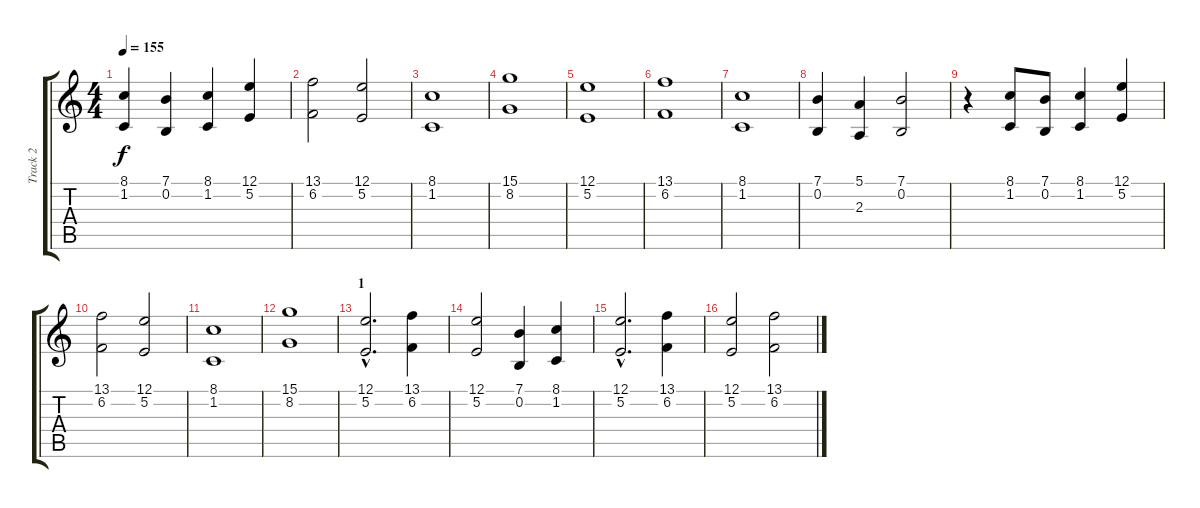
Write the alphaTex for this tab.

\track ("Track 2" "Track 2") {instrument flute}
\staff {score tabs}
\tuning (E4 B3 G3 D3 A2 E2) {hide}
\ts (4 4)
\tempo 155
\clef g2
\ks c
(8.1 1.2).4{dy f} (7.1 0.2).4 (8.1 1.2).4 (12.1 5.2).4 |
(13.1 6.2).2 (12.1 5.2).2 |
(8.1 1.2).1 |
(15.1 8.2).1 |
(12.1 5.2).1 |
(13.1 6.2).1 |
(8.1 1.2).1 |
(7.1 0.2).4 (5.1 2.3).4 (7.1 0.2).2 |
r.4 (8.1 1.2).8 (7.1 0.2).8 (8.1 1.2).4 (12.1 5.2).4 |
(13.1 6.2).2 (12.1 5.2).2 |
(8.1 1.2).1 |
(15.1 8.2).1 |
\section ("" "1")
(12.1{hac} 5.2{hac}).2{d} (13.1 6.2).4 |
(12.1 5.2).2 (7.1 0.2).4 (8.1 1.2).4 |
(12.1{hac} 5.2{hac}).2{d} (13.1 6.2).4 |
(12.1 5.2).2 (13.1 6.2).2
